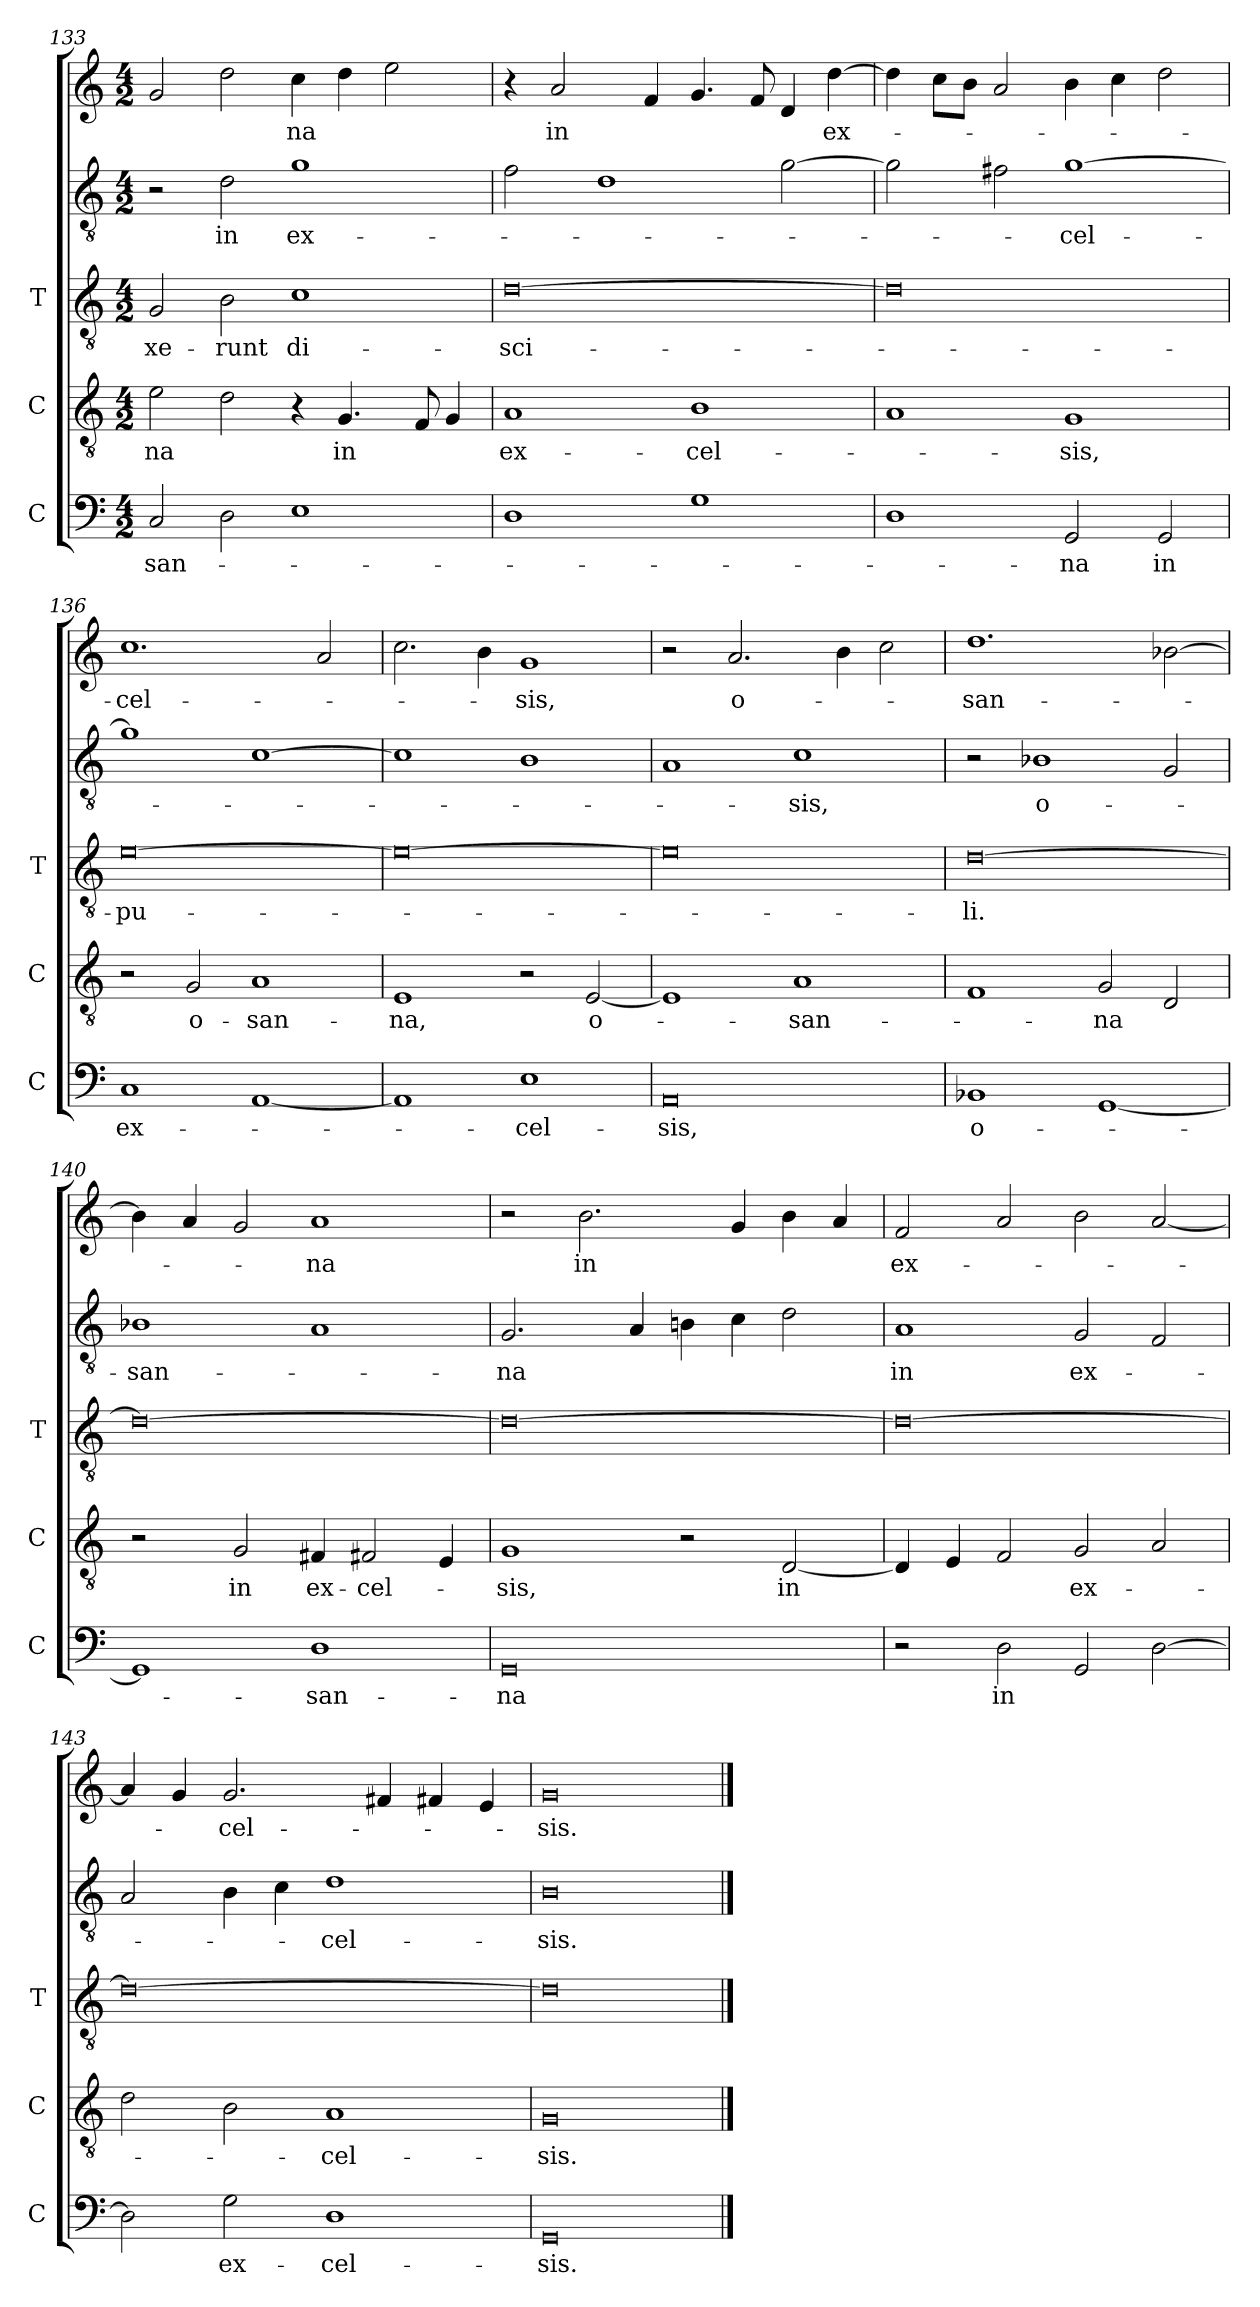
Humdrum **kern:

**kern	**text	**kern	**text	**kern	**text	**kern	**text	**kern	**text
*part5	*part5	*part4	*part4	*part3	*part3	*part2	*part2	*part1	*part1
*staff5	*staff5	*staff4	*staff4	*staff3	*staff3	*staff2	*staff2	*staff1	*staff1
*I"C	*	*I"C	*	*I"T	*	*	*	*	*
*I'C	*	*I'C	*	*I'T	*	*	*	*	*
*clefF4	*	*clefGv2	*	*clefGv2	*	*clefGv2	*	*clefG2	*
*k[]	*	*k[]	*	*k[]	*	*k[]	*	*k[]	*
*C:	*	*C:	*	*C:	*	*C:	*	*C:	*
*M4/2	*	*M4/2	*	*M4/2	*	*M4/2	*	*M4/2	*
=133	=133	=133	=133	=133	=133	=133	=133	=133	=133
2C/	-san-	2e\	-na	2G/	-xe-	2r	.	2g/	.
2D\	.	2d\	.	2B\	-runt	2d\	in	2dd\	.
1E/	.	4r	.	1c\	di-	1g/	ex-	4cc\	-na
.	.	4.G/	in	.	.	.	.	4dd\	.
.	.	.	.	.	.	.	.	2ee\	.
.	.	8F/	.	.	.	.	.	.	.
.	.	4G/	.	.	.	.	.	.	.
=134	=134	=134	=134	=134	=134	=134	=134	=134	=134
1D\	.	1A/	ex-	[0d\	-sci-	2f\	.	4r	.
.	.	.	.	.	.	.	.	2a/	in
.	.	.	.	.	.	1d/	.	.	.
.	.	.	.	.	.	.	.	4f/	.
1G/	.	1B\	-cel-	.	.	.	.	4.g/	.
.	.	.	.	.	.	.	.	8f/	.
.	.	.	.	.	.	[2g\	.	4d/	.
.	.	.	.	.	.	.	.	[4dd\	ex-
!!LO:PB:g=z
=135	=135	=135	=135	=135	=135	=135	=135	=135	=135
1D\	.	1A/	.	0d/]	.	2g\]	.	4dd\]	.
.	.	.	.	.	.	.	.	8cc\L	.
.	.	.	.	.	.	.	.	8b\J	.
.	.	.	.	.	.	2f#X\	.	2a/	.
2GG/	-na	1G/	-sis,	.	.	[1g\	-cel-	4b\	.
.	.	.	.	.	.	.	.	4cc\	.
2GG/	in	.	.	.	.	.	.	2dd\	.
=136	=136	=136	=136	=136	=136	=136	=136	=136	=136
1C/	ex-	2r	.	[0e\	-pu-	1g/]	.	1.cc/	-cel-
.	.	2G/	o-	.	.	.	.	.	.
[1AA/	.	1A/	-san-	.	.	[1c\	.	.	.
.	.	.	.	.	.	.	.	2a/	.
=137	=137	=137	=137	=137	=137	=137	=137	=137	=137
1AA/]	.	1E/	-na,	0e\_	.	1c/]	.	2.cc\	.
.	.	.	.	.	.	.	.	4b\	.
1E/	-cel-	2r	.	.	.	1B\	.	1g/	-sis,
.	.	[2E/	o-	.	.	.	.	.	.
=138	=138	=138	=138	=138	=138	=138	=138	=138	=138
0AA/	-sis,	1E/]	.	0e/]	.	1A/	.	2r	.
.	.	.	.	.	.	.	.	2.a/	o-
.	.	1A/	-san-	.	.	1c/	-sis,	.	.
.	.	.	.	.	.	.	.	4b\	.
.	.	.	.	.	.	.	.	2cc\	.
=139	=139	=139	=139	=139	=139	=139	=139	=139	=139
1BB-X/	o-	1F/	.	[0d\	-li.	2r	.	1.dd/	-san-
.	.	.	.	.	.	1B-X\	o-	.	.
[1GG/	.	2G/	-na	.	.	.	.	.	.
.	.	2D/	.	.	.	2G/	.	[2b-X\	.
!!LO:LB:g=z
=140	=140	=140	=140	=140	=140	=140	=140	=140	=140
1GG/]	.	2r	.	0d\_	.	1B-X\	-san-	4b-\]	.
.	.	.	.	.	.	.	.	4a/	.
.	.	2G/	in	.	.	.	.	2g/	.
1D\	-san-	4F#X/	ex-	.	.	1A/	.	1a/	-na
.	.	2F#X/	-cel-	.	.	.	.	.	.
.	.	4E/	.	.	.	.	.	.	.
=141	=141	=141	=141	=141	=141	=141	=141	=141	=141
0GG/	-na	1G/	-sis,	0d\_	.	2.G/	-na	2r	.
.	.	.	.	.	.	.	.	2.b\	in
.	.	.	.	.	.	4A/	.	.	.
.	.	2r	.	.	.	4Bn\	.	.	.
.	.	.	.	.	.	4c\	.	4g/	.
.	.	[2D/	in	.	.	2d\	.	4b\	.
.	.	.	.	.	.	.	.	4a/	.
=142	=142	=142	=142	=142	=142	=142	=142	=142	=142
2r	.	4D/]	.	0d\_	.	1A/	in	2f/	ex-
.	.	4E/	.	.	.	.	.	.	.
2D\	in	2F/	.	.	.	.	.	2a/	.
2GG/	.	2G/	ex-	.	.	2G/	ex-	2b\	.
[2D\	.	2A/	.	.	.	2F/	.	[2a/	.
=143	=143	=143	=143	=143	=143	=143	=143	=143	=143
2D\]	.	2d\	.	0d\_	.	2A/	.	4a/]	.
.	.	.	.	.	.	.	.	4g/	.
2G\	ex-	2B\	.	.	.	4B\	.	2.g/	-cel-
.	.	.	.	.	.	4c\	.	.	.
1D\	-cel-	1A/	-cel-	.	.	1d/	-cel-	.	.
.	.	.	.	.	.	.	.	4f#X/	.
.	.	.	.	.	.	.	.	4f#X/	.
.	.	.	.	.	.	.	.	4e/	.
=144	=144	=144	=144	=144	=144	=144	=144	=144	=144
0GG/	-sis.	0G/	-sis.	0d/]	.	0B\	-sis.	0g/	-sis.
==	==	==	==	==	==	==	==	==	==
*-	*-	*-	*-	*-	*-	*-	*-	*-	*-
